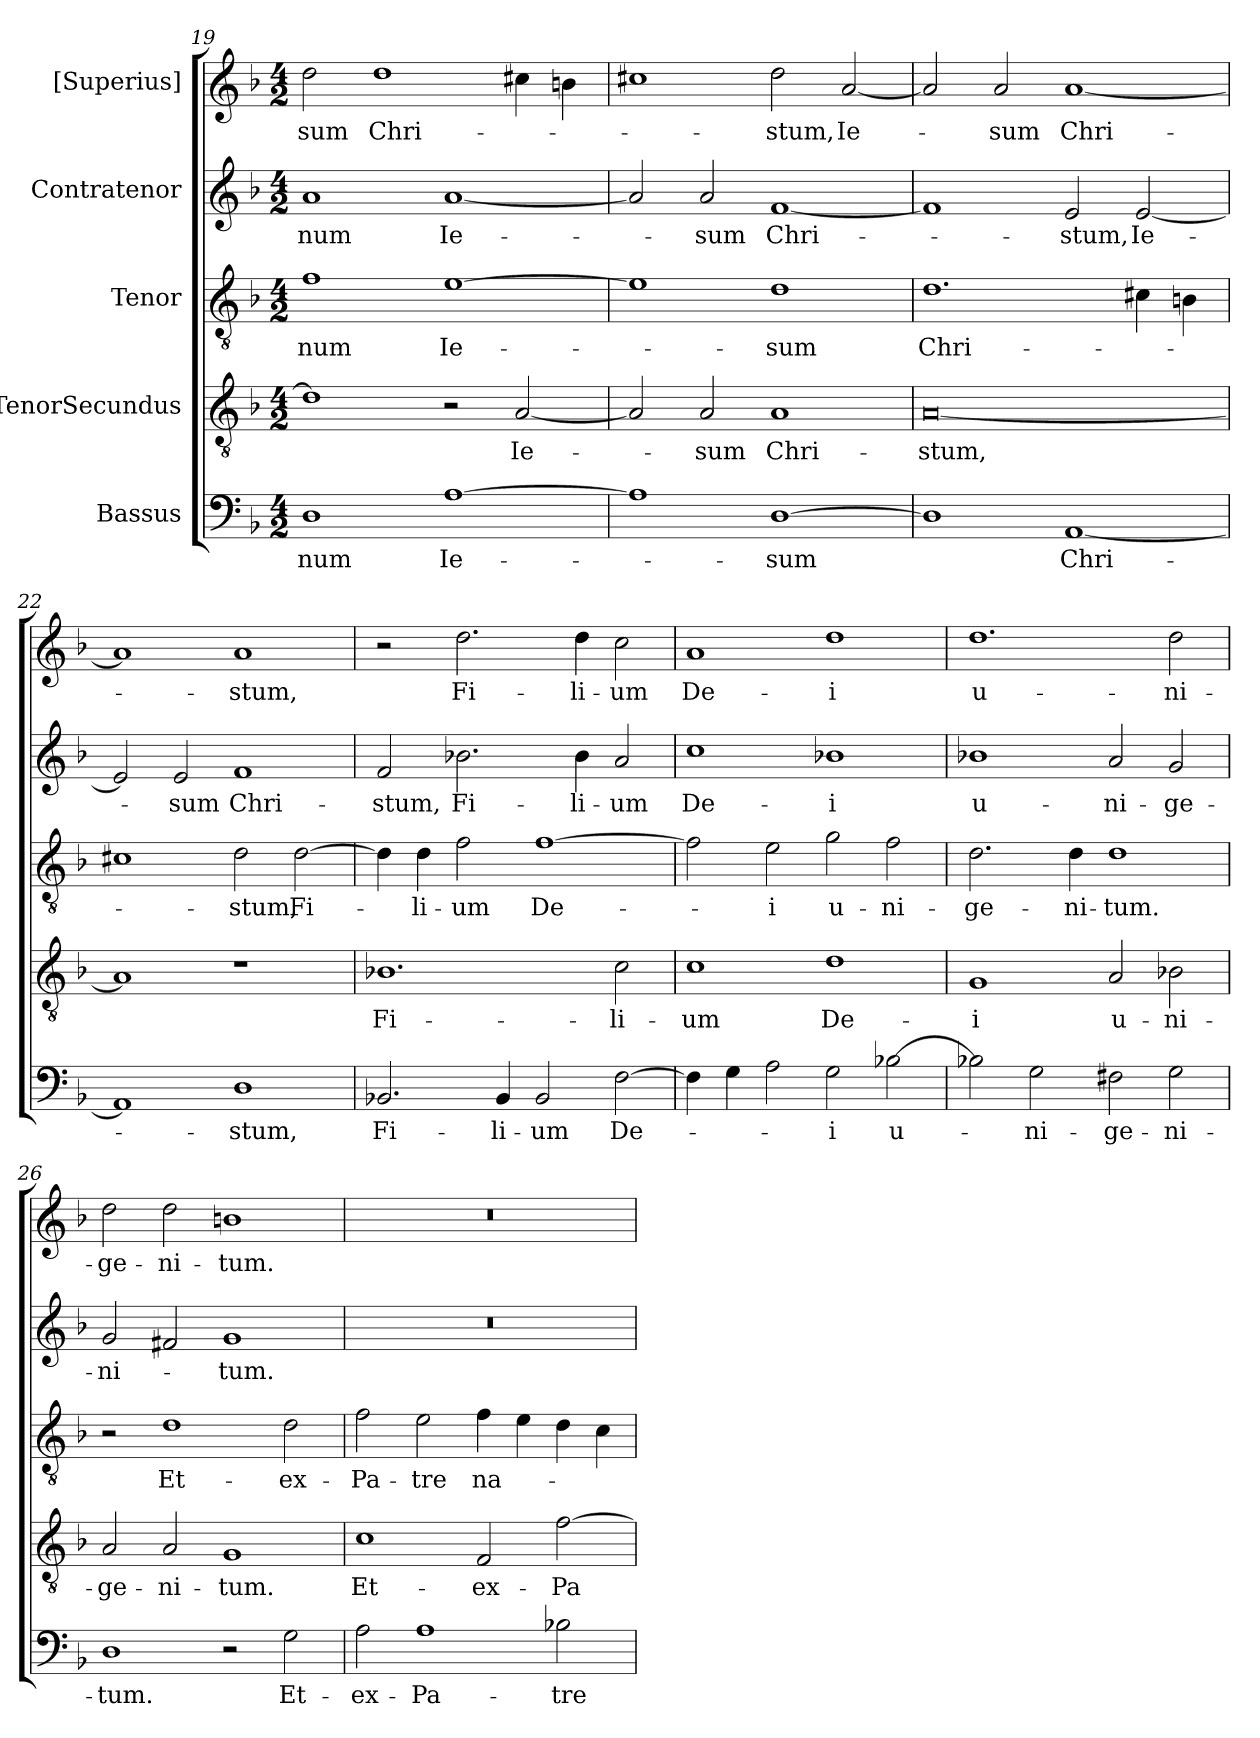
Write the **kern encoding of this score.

**kern	**text	**kern	**text	**kern	**text	**kern	**text	**kern	**text
*part5	*part5	*part4	*part4	*part3	*part3	*part2	*part2	*part1	*part1
*staff5	*staff5	*staff4	*staff4	*staff3	*staff3	*staff2	*staff2	*staff1	*staff1
*I"Bassus	*	*I"TenorSecundus	*	*I"Tenor	*	*I"Contratenor	*	*I"[Superius]	*
*clefF4	*	*clefGv2	*	*clefGv2	*	*clefG2	*	*clefG2	*
*k[b-]	*	*k[b-]	*	*k[b-]	*	*k[b-]	*	*k[b-]	*
*M4/2	*	*M4/2	*	*M4/2	*	*M4/2	*	*M4/2	*
=19	=19	=19	=19	=19	=19	=19	=19	=19	=19
1D\	-num	1d\]	.	1f\	-num	1a/	-num	2dd\	-sum
.	.	.	.	.	.	.	.	1dd\	Chri-
[1A\	Ie-	2r	.	[1e\	Ie-	[1a/	Ie-	.	.
.	.	[2A/	Ie-	.	.	.	.	4cc#X\	.
.	.	.	.	.	.	.	.	4bn\	.
=20	=20	=20	=20	=20	=20	=20	=20	=20	=20
1A\]	.	2A/]	.	1e\]	.	2a/]	.	1cc#X\	.
.	.	2A/	-sum	.	.	2a/	-sum	.	.
[1D\	-sum	1A/	Chri-	1d\	-sum	[1f/	Chri-	2dd\	-stum,
.	.	.	.	.	.	.	.	[2a/	Ie-
=21	=21	=21	=21	=21	=21	=21	=21	=21	=21
1D\]	.	[0A/	-stum,	1.d\	Chri-	1f/]	.	2a/]	.
.	.	.	.	.	.	.	.	2a/	-sum
[1AA/	Chri-	.	.	.	.	2e/	-stum,	[1a/	Chri-
.	.	.	.	4c#X\	.	[2e/	Ie-	.	.
.	.	.	.	4Bn\	.	.	.	.	.
=22	=22	=22	=22	=22	=22	=22	=22	=22	=22
1AA/]	.	1A/]	.	1c#X\	.	2e/]	.	1a/]	.
.	.	.	.	.	.	2e/	-sum	.	.
1D\	-stum,	1r	.	2d\	-stum,	1f/	Chri-	1a/	-stum,
.	.	.	.	[2d\	Fi-	.	.	.	.
=23	=23	=23	=23	=23	=23	=23	=23	=23	=23
2.BB-X/	Fi-	1.B-X\	Fi-	4d\]	.	2f/	-stum,	2r	.
.	.	.	.	4d\	-li-	.	.	.	.
.	.	.	.	2f\	-um	2.b-X\	Fi-	2.dd\	Fi-
4BB-/	-li-	.	.	.	.	.	.	.	.
2BB-/	-um	.	.	[1f\	De-	.	.	.	.
.	.	.	.	.	.	4b-\	-li-	4dd\	-li-
[2F\	De-	2c\	-li-	.	.	2a/	-um	2cc\	-um
=24	=24	=24	=24	=24	=24	=24	=24	=24	=24
4F\]	.	1c\	-um	2f\]	.	1cc\	De-	1a/	De-
4G\	.	.	.	.	.	.	.	.	.
2A\	.	.	.	2e\	-i	.	.	.	.
2G\	-i	1d\	De-	2g\	u-	1b-X\	-i	1dd\	-i
[2B-X\	u-	.	.	2f\	-ni-	.	.	.	.
=25	=25	=25	=25	=25	=25	=25	=25	=25	=25
2B-X\]	.	1G/	-i	2.d\	-ge-	1b-X\	u-	1.dd\	u-
2G\	-ni-	.	.	.	.	.	.	.	.
.	.	.	.	4d\	-ni-	.	.	.	.
2F#X\	-ge-	2A/	u-	1d\	-tum.	2a/	-ni-	.	.
2G\	-ni-	2B-X\	-ni-	.	.	2g/	-ge-	2dd\	-ni-
=26	=26	=26	=26	=26	=26	=26	=26	=26	=26
1D\	-tum.	2A/	-ge-	2r	.	2g/	-ni-	2dd\	-ge-
.	.	2A/	-ni-	1d\	Et-	2f#X/	.	2dd\	-ni-
2r	.	1G/	-tum.	.	.	1g/	-tum.	1b\	-tum.
2G\	Et-	.	.	2d\	ex-	.	.	.	.
=27	=27	=27	=27	=27	=27	=27	=27	=27	=27
2A\	ex-	1c\	Et-	2f\	Pa-	0r	.	0r	.
1A\	Pa-	.	.	2e\	-tre	.	.	.	.
.	.	2F/	ex-	4f\	na-	.	.	.	.
.	.	.	.	4e\	.	.	.	.	.
2B-X\	-tre	[2f\	Pa-	4d\	.	.	.	.	.
.	.	.	.	4c\	.	.	.	.	.
=	=	=	=	=	=	=	=	=	=
*-	*-	*-	*-	*-	*-	*-	*-	*-	*-
